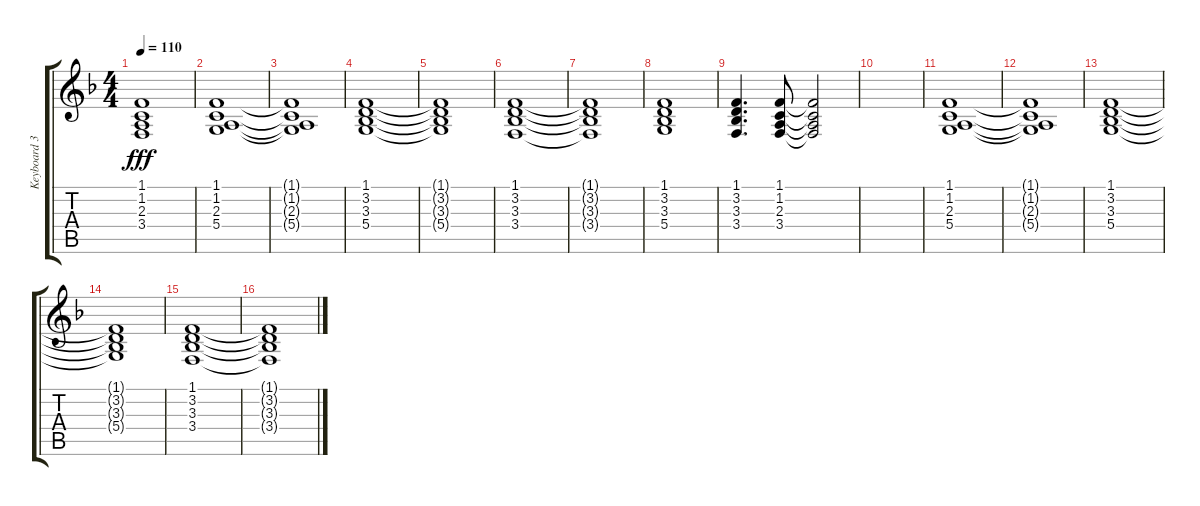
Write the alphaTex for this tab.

\track ("Keyboard 3" "Keyboard 3") {instrument synthstrings1}
\staff {score tabs}
\tuning (E4 B3 G3 D3 A2 E2) {hide}
\ts (4 4)
\tempo 110
\clef g2
\ks f
(1.1{t} 1.2{t} 2.3{t} 3.4{t}).1{dy fff} |
(1.1 1.2 2.3 5.4).1 |
(1.1{t} 1.2{t} 2.3{t} 5.4{t}).1 |
(1.1 3.2 3.3 5.4).1 |
(1.1{t} 3.2{t} 3.3{t} 5.4{t}).1 |
(1.1 3.2 3.3 3.4).1 |
(1.1{t} 3.2{t} 3.3{t} 3.4{t}).1 |
(1.1 3.2 3.3 5.4).1 |
(1.1 3.2 3.3 3.4).4{d} (1.1 1.2 2.3 3.4).8 (1.1{t} 1.2{t} 2.3{t} 3.4{t}).2 |
|
(1.1 1.2 2.3 5.4).1 |
(1.1{t} 1.2{t} 2.3{t} 5.4{t}).1 |
(1.1 3.2 3.3 5.4).1 |
(1.1{t} 3.2{t} 3.3{t} 5.4{t}).1 |
(1.1 3.2 3.3 3.4).1 |
(1.1{t} 3.2{t} 3.3{t} 3.4{t}).1
